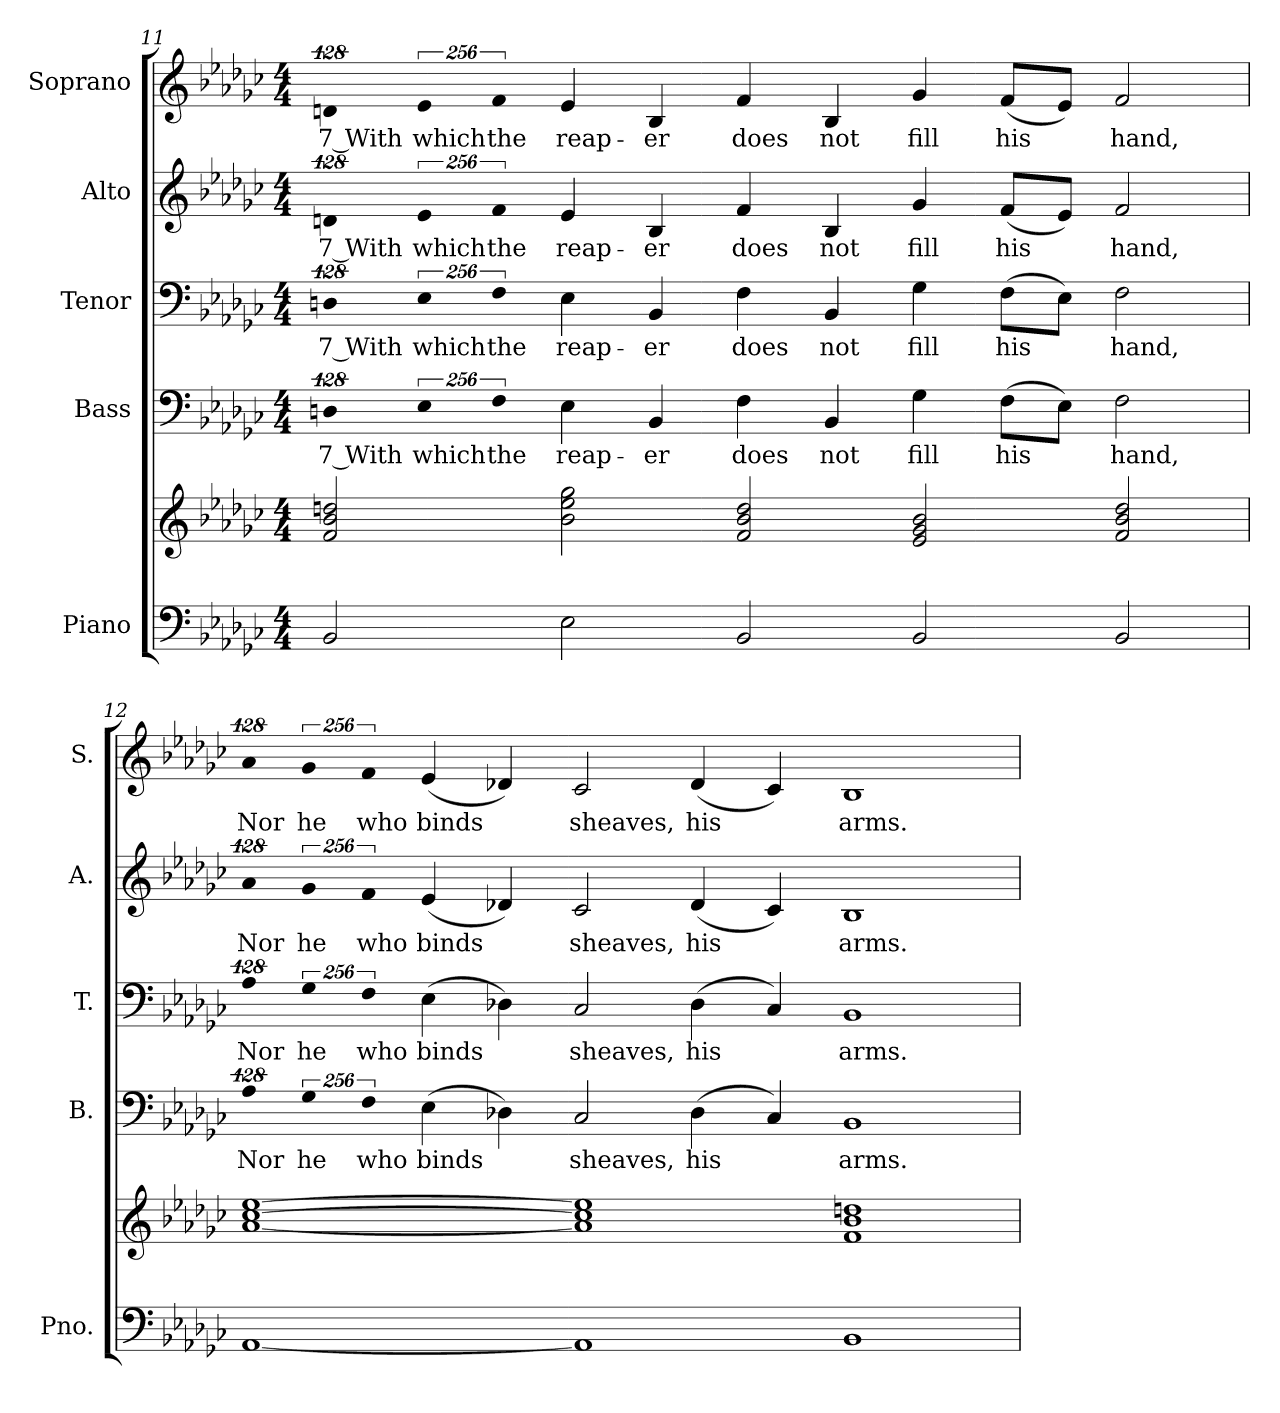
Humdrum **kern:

**kern	**kern	**kern	**text	**kern	**text	**kern	**text	**kern	**text
*part5	*part5	*part4	*part4	*part3	*part3	*part2	*part2	*part1	*part1
*staff6	*staff5	*staff4	*staff4	*staff3	*staff3	*staff2	*staff2	*staff1	*staff1
*I"Piano	*	*I"Bass	*	*I"Tenor	*	*I"Alto	*	*I"Soprano	*
*I'Pno.	*	*I'B.	*	*I'T.	*	*I'A.	*	*I'S.	*
!!LO:PB:g=z
*clefF4	*clefG2	*clefF4	*	*clefF4	*	*clefG2	*	*clefG2	*
*k[b-e-a-d-g-c-]	*k[b-e-a-d-g-c-]	*k[b-e-a-d-g-c-]	*	*k[b-e-a-d-g-c-]	*	*k[b-e-a-d-g-c-]	*	*k[b-e-a-d-g-c-]	*
*G-:	*G-:	*G-:	*	*G-:	*	*G-:	*	*G-:	*
*M4/4	*M4/4	*M4/4	*	*M4/4	*	*M4/4	*	*M4/4	*
=11	=11	=11	=11	=11	=11	=11	=11	=11	=11
!	!	!LO:N:vis=4	!	!	!	!	!	!	!
!	!	!	!LO:LY:b:color=#000000	!LO:N:vis=4	!	!	!	!	!
!	!	!	!	!	!LO:LY:b:color=#000000	!LO:N:vis=4	!	!	!
!	!	!	!	!	!	!	!LO:LY:b:color=#000000	!LO:N:vis=4	!
!	!	!	!	!	!	!	!	!	!LO:LY:b:color=#000000
2BB-i/	2fi/ 2b-i 2ddni	512%85Dni\	7 With	512%85Dni\	7 With	512%85dni/	7 With	512%85dni/	7 With
!	!	!LO:N:vis=4	!	!	!	!	!	!	!
!	!	!	!LO:LY:b:color=#000000	!LO:N:vis=4	!	!	!	!	!
!	!	!	!	!	!LO:LY:b:color=#000000	!LO:N:vis=4	!	!	!
!	!	!	!	!	!	!	!LO:LY:b:color=#000000	!LO:N:vis=4	!
!	!	!	!	!	!	!	!	!	!LO:LY:b:color=#000000
.	.	1024%171E-i\	which	1024%171E-i\	which	1024%171e-i/	which	1024%171e-i/	which
!	!	!LO:N:vis=4	!	!	!	!	!	!	!
!	!	!	!LO:LY:b:color=#000000	!LO:N:vis=4	!	!	!	!	!
!	!	!	!	!	!LO:LY:b:color=#000000	!LO:N:vis=4	!	!	!
!	!	!	!	!	!	!	!LO:LY:b:color=#000000	!LO:N:vis=4	!
!	!	!	!	!	!	!	!	!	!LO:LY:b:color=#000000
.	.	1024%171Fi\	the	1024%171Fi\	the	1024%171fi/	the	1024%171fi/	the
!	!	!	!LO:LY:b:color=#000000	!	!	!	!	!	!
!	!	!	!	!	!LO:LY:b:color=#000000	!	!	!	!
!	!	!	!	!	!	!	!LO:LY:b:color=#000000	!	!
!	!	!	!	!	!	!	!	!	!LO:LY:b:color=#000000
2E-i\	2b-i\ 2ee-i 2gg-i	4E-i\	reap-	4E-i\	reap-	4e-i/	reap-	4e-i/	reap-
!	!	!	!LO:LY:b:color=#000000	!	!	!	!	!	!
!	!	!	!	!	!LO:LY:b:color=#000000	!	!	!	!
!	!	!	!	!	!	!	!LO:LY:b:color=#000000	!	!
!	!	!	!	!	!	!	!	!	!LO:LY:b:color=#000000
.	.	4BB-i/	-er	4BB-i/	-er	4B-i/	-er	4B-i/	-er
!	!	!	!LO:LY:b:color=#000000	!	!	!	!	!	!
!	!	!	!	!	!LO:LY:b:color=#000000	!	!	!	!
!	!	!	!	!	!	!	!LO:LY:b:color=#000000	!	!
!	!	!	!	!	!	!	!	!	!LO:LY:b:color=#000000
2BB-i/	2fi/ 2b-i 2ddi	4Fi\	does	4Fi\	does	4fi/	does	4fi/	does
!	!	!	!LO:LY:b:color=#000000	!	!	!	!	!	!
!	!	!	!	!	!LO:LY:b:color=#000000	!	!	!	!
!	!	!	!	!	!	!	!LO:LY:b:color=#000000	!	!
!	!	!	!	!	!	!	!	!	!LO:LY:b:color=#000000
.	.	4BB-i/	not	4BB-i/	not	4B-i/	not	4B-i/	not
!	!	!	!LO:LY:b:color=#000000	!	!	!	!	!	!
!	!	!	!	!	!LO:LY:b:color=#000000	!	!	!	!
!	!	!	!	!	!	!	!LO:LY:b:color=#000000	!	!
!	!	!	!	!	!	!	!	!	!LO:LY:b:color=#000000
2BB-i/	2e-i/ 2g-i 2b-i	4G-i\	fill	4G-i\	fill	4g-i/	fill	4g-i/	fill
!	!	!	!LO:LY:b:color=#000000	!	!	!	!	!	!
!	!	!	!	!	!LO:LY:b:color=#000000	!	!	!	!
!	!	!	!	!	!	!	!LO:LY:b:color=#000000	!	!
!	!	!	!	!	!	!	!	!	!LO:LY:b:color=#000000
.	.	(8Fi\L	his	(8Fi\L	his	(8fi/L	his	(8fi/L	his
.	.	8E-i\J)	.	8E-i\J)	.	8e-i/J)	.	8e-i/J)	.
!	!	!	!LO:LY:b:color=#000000	!	!	!	!	!	!
!	!	!	!	!	!LO:LY:b:color=#000000	!	!	!	!
!	!	!	!	!	!	!	!LO:LY:b:color=#000000	!	!
!	!	!	!	!	!	!	!	!	!LO:LY:b:color=#000000
2BB-i/	2fi/ 2b-i 2ddi	2Fi\	hand,	2Fi\	hand,	2fi/	hand,	2fi/	hand,
!!LO:PB:g=z
=12	=12	=12	=12	=12	=12	=12	=12	=12	=12
!	!	!LO:N:vis=4	!	!	!	!	!	!	!
!	!	!	!LO:LY:b:color=#000000	!LO:N:vis=4	!	!	!	!	!
!	!	!	!	!	!LO:LY:b:color=#000000	!LO:N:vis=4	!	!	!
!	!	!	!	!	!	!	!LO:LY:b:color=#000000	!LO:N:vis=4	!
!	!	!	!	!	!	!	!	!	!LO:LY:b:color=#000000
[<1AA-i	[<1a-i [>1cc-i [>1ee-i	512%85A-i\	Nor	512%85A-i\	Nor	512%85a-i/	Nor	512%85a-i/	Nor
!	!	!LO:N:vis=4	!	!	!	!	!	!	!
!	!	!	!LO:LY:b:color=#000000	!LO:N:vis=4	!	!	!	!	!
!	!	!	!	!	!LO:LY:b:color=#000000	!LO:N:vis=4	!	!	!
!	!	!	!	!	!	!	!LO:LY:b:color=#000000	!LO:N:vis=4	!
!	!	!	!	!	!	!	!	!	!LO:LY:b:color=#000000
.	.	1024%171G-i\	he	1024%171G-i\	he	1024%171g-i/	he	1024%171g-i/	he
!	!	!LO:N:vis=4	!	!	!	!	!	!	!
!	!	!	!LO:LY:b:color=#000000	!LO:N:vis=4	!	!	!	!	!
!	!	!	!	!	!LO:LY:b:color=#000000	!LO:N:vis=4	!	!	!
!	!	!	!	!	!	!	!LO:LY:b:color=#000000	!LO:N:vis=4	!
!	!	!	!	!	!	!	!	!	!LO:LY:b:color=#000000
.	.	1024%171Fi\	who	1024%171Fi\	who	1024%171fi/	who	1024%171fi/	who
!	!	!	!LO:LY:b:color=#000000	!	!	!	!	!	!
!	!	!	!	!	!LO:LY:b:color=#000000	!	!	!	!
!	!	!	!	!	!	!	!LO:LY:b:color=#000000	!	!
!	!	!	!	!	!	!	!	!	!LO:LY:b:color=#000000
.	.	(4E-i\	binds	(4E-i\	binds	(4e-i/	binds	(4e-i/	binds
.	.	4D-Xi\)	.	4D-Xi\)	.	4d-Xi/)	.	4d-Xi/)	.
!	!	!	!LO:LY:b:color=#000000	!	!	!	!	!	!
!	!	!	!	!	!LO:LY:b:color=#000000	!	!	!	!
!	!	!	!	!	!	!	!LO:LY:b:color=#000000	!	!
!	!	!	!	!	!	!	!	!	!LO:LY:b:color=#000000
1AA-i]	1a-i] 1cc-i] 1ee-i]	2C-i/	sheaves,	2C-i/	sheaves,	2c-i/	sheaves,	2c-i/	sheaves,
!	!	!	!LO:LY:b:color=#000000	!	!	!	!	!	!
!	!	!	!	!	!LO:LY:b:color=#000000	!	!	!	!
!	!	!	!	!	!	!	!LO:LY:b:color=#000000	!	!
!	!	!	!	!	!	!	!	!	!LO:LY:b:color=#000000
.	.	(4D-i\	his	(4D-i\	his	(4d-i/	his	(4d-i/	his
.	.	4C-i/)	.	4C-i/)	.	4c-i/)	.	4c-i/)	.
!	!	!	!LO:LY:b:color=#000000	!	!	!	!	!	!
!	!	!	!	!	!LO:LY:b:color=#000000	!	!	!	!
!	!	!	!	!	!	!	!LO:LY:b:color=#000000	!	!
!	!	!	!	!	!	!	!	!	!LO:LY:b:color=#000000
1BB-i	1fi 1b-i 1ddni	1BB-i	arms.	1BB-i	arms.	1B-i	arms.	1B-i	arms.
=	=	=	=	=	=	=	=	=	=
*-	*-	*-	*-	*-	*-	*-	*-	*-	*-
